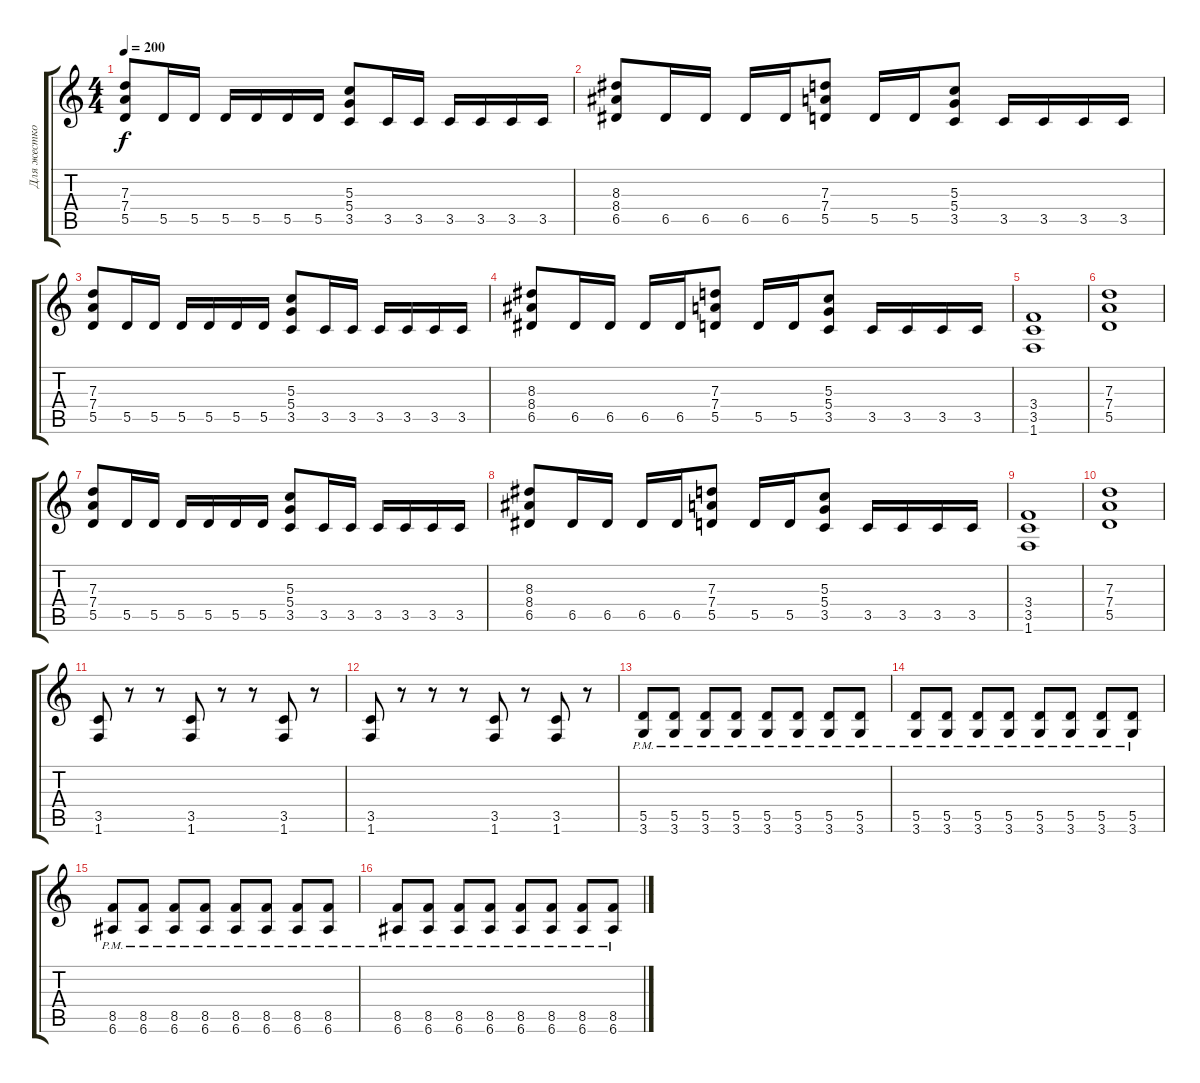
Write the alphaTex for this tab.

\track ("Для жесткости звука" "Для жестко") {instrument distortionguitar}
\staff {score tabs}
\tuning (E4 B3 G3 D3 A2 E2) {hide}
\ts (4 4)
\tempo 200
\clef g2
\ks c
(7.3 7.4 5.5).8{dy f} 5.5.16 5.5.16 5.5.16 5.5.16 5.5.16 5.5.16 (5.3 5.4 3.5).8 3.5.16 3.5.16 3.5.16 3.5.16 3.5.16 3.5.16 |
(8.3 8.4 6.5).8 6.5.16 6.5.16 6.5.16 6.5.16 (7.3 7.4 5.5).8 5.5.16 5.5.16 (5.3 5.4 3.5).8 3.5.16 3.5.16 3.5.16 3.5.16 |
(7.3 7.4 5.5).8 5.5.16 5.5.16 5.5.16 5.5.16 5.5.16 5.5.16 (5.3 5.4 3.5).8 3.5.16 3.5.16 3.5.16 3.5.16 3.5.16 3.5.16 |
(8.3 8.4 6.5).8 6.5.16 6.5.16 6.5.16 6.5.16 (7.3 7.4 5.5).8 5.5.16 5.5.16 (5.3 5.4 3.5).8 3.5.16 3.5.16 3.5.16 3.5.16 |
(3.4 3.5 1.6).1 |
(7.3 7.4 5.5).1 |
(7.3 7.4 5.5).8 5.5.16 5.5.16 5.5.16 5.5.16 5.5.16 5.5.16 (5.3 5.4 3.5).8 3.5.16 3.5.16 3.5.16 3.5.16 3.5.16 3.5.16 |
(8.3 8.4 6.5).8 6.5.16 6.5.16 6.5.16 6.5.16 (7.3 7.4 5.5).8 5.5.16 5.5.16 (5.3 5.4 3.5).8 3.5.16 3.5.16 3.5.16 3.5.16 |
(3.4 3.5 1.6).1 |
(7.3 7.4 5.5).1 |
(3.5 1.6).8 r.8 r.8 (3.5 1.6).8 r.8 r.8 (3.5 1.6).8 r.8 |
(3.5 1.6).8 r.8 r.8 r.8 (3.5 1.6).8 r.8 (3.5 1.6).8 r.8 |
(5.5{pm} 3.6{pm}).8 (5.5{pm} 3.6{pm}).8 (5.5{pm} 3.6{pm}).8 (5.5{pm} 3.6{pm}).8 (5.5{pm} 3.6{pm}).8 (5.5{pm} 3.6{pm}).8 (5.5{pm} 3.6{pm}).8 (5.5{pm} 3.6{pm}).8 |
(5.5{pm} 3.6{pm}).8 (5.5{pm} 3.6{pm}).8 (5.5{pm} 3.6{pm}).8 (5.5{pm} 3.6{pm}).8 (5.5{pm} 3.6{pm}).8 (5.5{pm} 3.6{pm}).8 (5.5{pm} 3.6{pm}).8 (5.5{pm} 3.6{pm}).8 |
(8.5{pm} 6.6{pm}).8 (8.5{pm} 6.6{pm}).8 (8.5{pm} 6.6{pm}).8 (8.5{pm} 6.6{pm}).8 (8.5{pm} 6.6{pm}).8 (8.5{pm} 6.6{pm}).8 (8.5{pm} 6.6{pm}).8 (8.5{pm} 6.6{pm}).8 |
(8.5{pm} 6.6{pm}).8 (8.5{pm} 6.6{pm}).8 (8.5{pm} 6.6{pm}).8 (8.5{pm} 6.6{pm}).8 (8.5{pm} 6.6{pm}).8 (8.5{pm} 6.6{pm}).8 (8.5{pm} 6.6{pm}).8 (8.5{pm} 6.6{pm}).8
